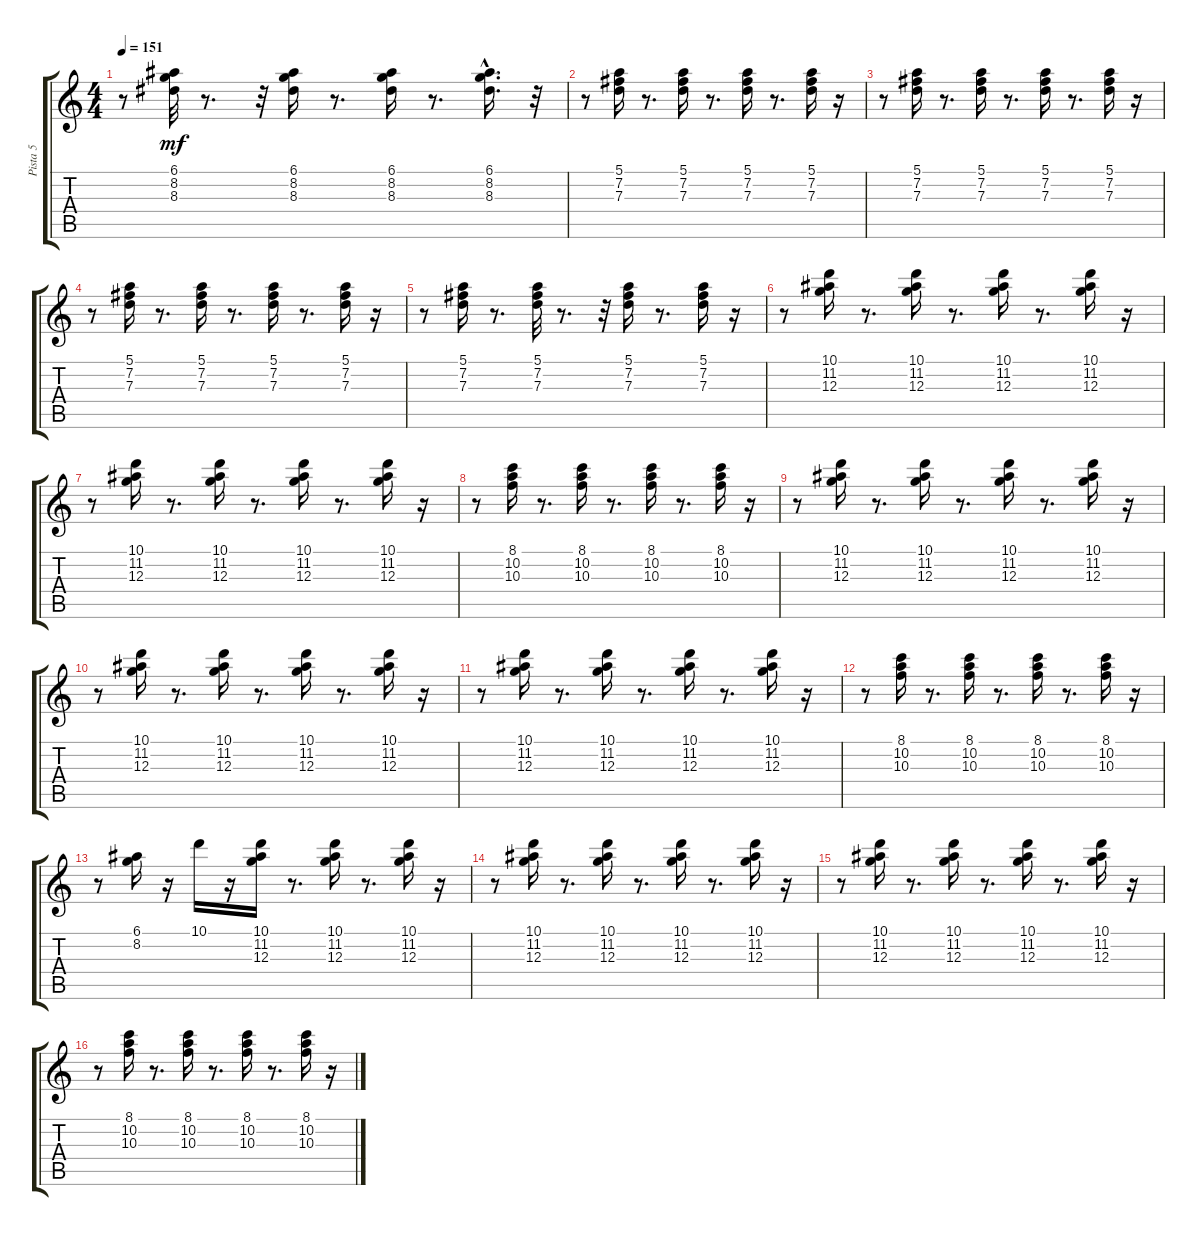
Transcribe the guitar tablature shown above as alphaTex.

\track ("Pista 5" "Pista 5") {instrument overdrivenguitar}
\staff {score tabs}
\tuning (E4 B3 G3 D3 A2 E2) {hide}
\ts (4 4)
\tempo 151
\clef g2
\ks c
r.8{dy mf} (6.1 8.2 8.3).32 r.8{d} r.32 (6.1 8.2 8.3).16 r.8{d} (6.1 8.2 8.3).16 r.8{d} (6.1 8.2 8.3{hac}).16{d} r.32 |
r.8 (5.1 7.2 7.3).16 r.8{d} (5.1 7.2 7.3).16 r.8{d} (5.1 7.2 7.3).16 r.8{d} (5.1 7.2 7.3).16 r.16 |
r.8 (5.1 7.2 7.3).16 r.8{d} (5.1 7.2 7.3).16 r.8{d} (5.1 7.2 7.3).16 r.8{d} (5.1 7.2 7.3).16 r.16 |
r.8 (5.1 7.2 7.3).16 r.8{d} (5.1 7.2 7.3).16 r.8{d} (5.1 7.2 7.3).16 r.8{d} (5.1 7.2 7.3).16 r.16 |
r.8 (5.1 7.2 7.3).16 r.8{d} (5.1 7.2 7.3).32 r.8{d} r.32 (5.1 7.2 7.3).16 r.8{d} (5.1 7.2 7.3).16 r.16 |
r.8 (10.1 11.2 12.3).16 r.8{d} (10.1 11.2 12.3).16 r.8{d} (10.1 11.2 12.3).16 r.8{d} (10.1 11.2 12.3).16 r.16 |
r.8 (10.1 11.2 12.3).16 r.8{d} (10.1 11.2 12.3).16 r.8{d} (10.1 11.2 12.3).16 r.8{d} (10.1 11.2 12.3).16 r.16 |
r.8 (8.1 10.2 10.3).16 r.8{d} (8.1 10.2 10.3).16 r.8{d} (8.1 10.2 10.3).16 r.8{d} (8.1 10.2 10.3).16 r.16 |
r.8 (10.1 11.2 12.3).16 r.8{d} (10.1 11.2 12.3).16 r.8{d} (10.1 11.2 12.3).16 r.8{d} (10.1 11.2 12.3).16 r.16 |
r.8 (10.1 11.2 12.3).16 r.8{d} (10.1 11.2 12.3).16 r.8{d} (10.1 11.2 12.3).16 r.8{d} (10.1 11.2 12.3).16 r.16 |
r.8 (10.1 11.2 12.3).16 r.8{d} (10.1 11.2 12.3).16 r.8{d} (10.1 11.2 12.3).16 r.8{d} (10.1 11.2 12.3).16 r.16 |
r.8 (8.1 10.2 10.3).16 r.8{d} (8.1 10.2 10.3).16 r.8{d} (8.1 10.2 10.3).16 r.8{d} (8.1 10.2 10.3).16 r.16 |
r.8 (6.1 8.2).16 r.16 10.1.16 r.16 (10.1 11.2 12.3).16 r.8{d} (10.1 11.2 12.3).16 r.8{d} (10.1 11.2 12.3).16 r.16 |
r.8 (10.1 11.2 12.3).16 r.8{d} (10.1 11.2 12.3).16 r.8{d} (10.1 11.2 12.3).16 r.8{d} (10.1 11.2 12.3).16 r.16 |
r.8 (10.1 11.2 12.3).16 r.8{d} (10.1 11.2 12.3).16 r.8{d} (10.1 11.2 12.3).16 r.8{d} (10.1 11.2 12.3).16 r.16 |
r.8 (8.1 10.2 10.3).16 r.8{d} (8.1 10.2 10.3).16 r.8{d} (8.1 10.2 10.3).16 r.8{d} (8.1 10.2 10.3).16 r.16
